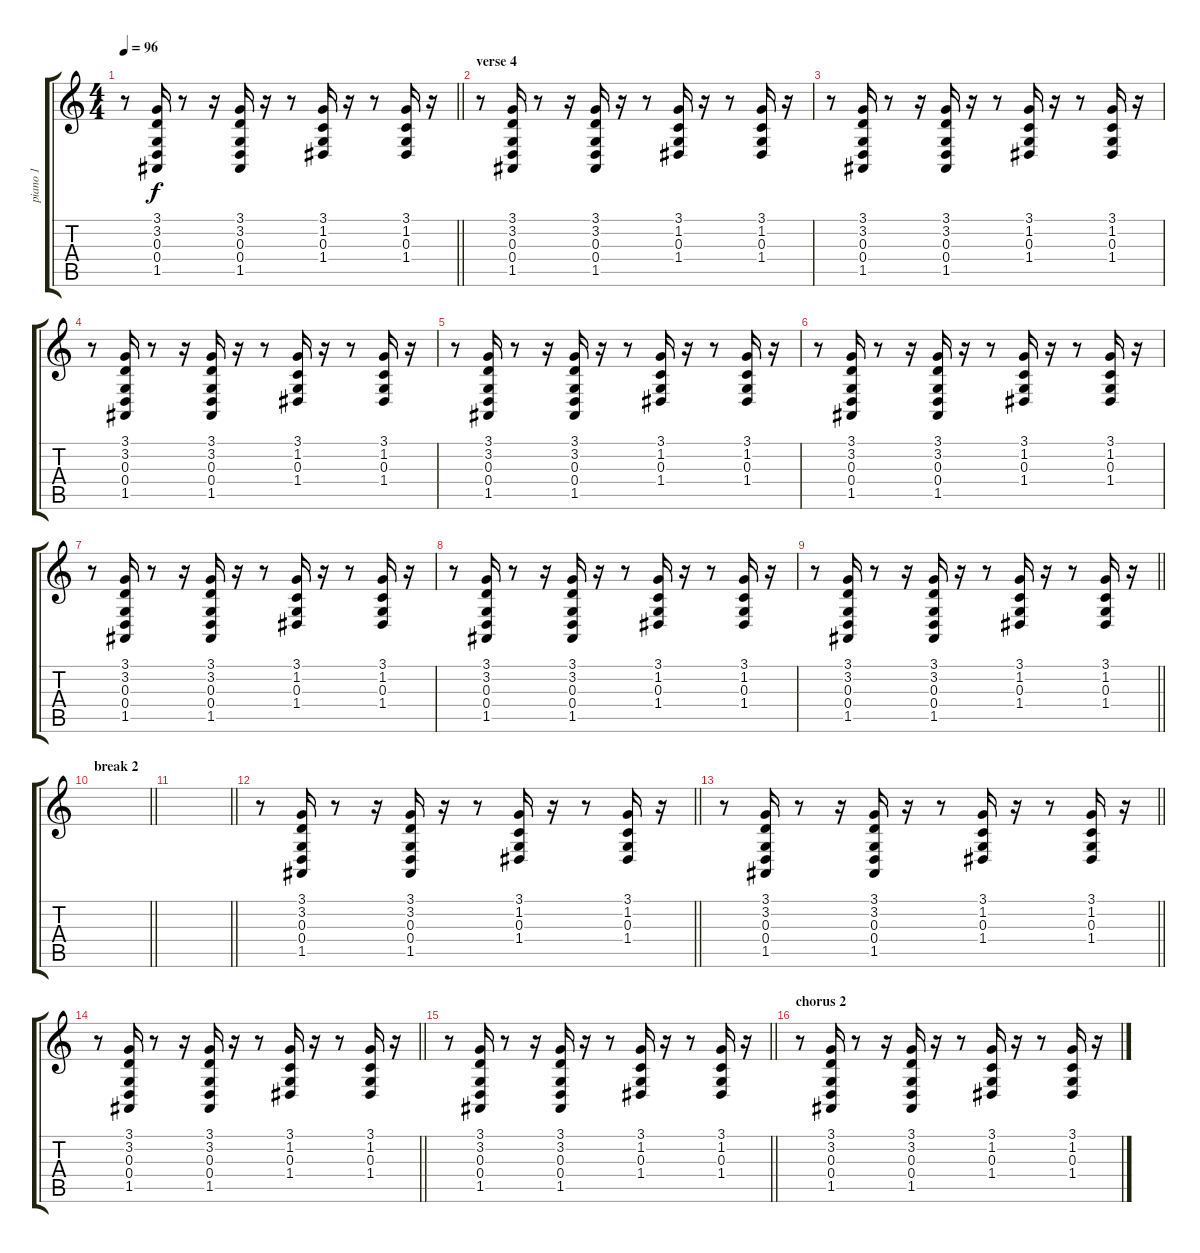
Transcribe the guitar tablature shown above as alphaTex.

\track ("piano 1" "piano 1") {instrument acousticgrandpiano}
\staff {score tabs}
\tuning (E4 B3 G3 D3 A2 E2) {hide}
\ts (4 4)
\tempo 96
\clef g2
\barLineRight lightlight
\ks c
r.8{dy f} (3.1 3.2 0.3 0.4 1.5).16 r.8 r.16 (3.1 3.2 0.3 0.4 1.5).16 r.16 r.8 (3.1 1.2 0.3 1.4).16 r.16 r.8 (3.1 1.2 0.3 1.4).16 r.16 |
\section ("" "verse 4")
r.8 (3.1 3.2 0.3 0.4 1.5).16 r.8 r.16 (3.1 3.2 0.3 0.4 1.5).16 r.16 r.8 (3.1 1.2 0.3 1.4).16 r.16 r.8 (3.1 1.2 0.3 1.4).16 r.16 |
r.8 (3.1 3.2 0.3 0.4 1.5).16 r.8 r.16 (3.1 3.2 0.3 0.4 1.5).16 r.16 r.8 (3.1 1.2 0.3 1.4).16 r.16 r.8 (3.1 1.2 0.3 1.4).16 r.16 |
r.8 (3.1 3.2 0.3 0.4 1.5).16 r.8 r.16 (3.1 3.2 0.3 0.4 1.5).16 r.16 r.8 (3.1 1.2 0.3 1.4).16 r.16 r.8 (3.1 1.2 0.3 1.4).16 r.16 |
r.8 (3.1 3.2 0.3 0.4 1.5).16 r.8 r.16 (3.1 3.2 0.3 0.4 1.5).16 r.16 r.8 (3.1 1.2 0.3 1.4).16 r.16 r.8 (3.1 1.2 0.3 1.4).16 r.16 |
r.8 (3.1 3.2 0.3 0.4 1.5).16 r.8 r.16 (3.1 3.2 0.3 0.4 1.5).16 r.16 r.8 (3.1 1.2 0.3 1.4).16 r.16 r.8 (3.1 1.2 0.3 1.4).16 r.16 |
r.8 (3.1 3.2 0.3 0.4 1.5).16 r.8 r.16 (3.1 3.2 0.3 0.4 1.5).16 r.16 r.8 (3.1 1.2 0.3 1.4).16 r.16 r.8 (3.1 1.2 0.3 1.4).16 r.16 |
r.8 (3.1 3.2 0.3 0.4 1.5).16 r.8 r.16 (3.1 3.2 0.3 0.4 1.5).16 r.16 r.8 (3.1 1.2 0.3 1.4).16 r.16 r.8 (3.1 1.2 0.3 1.4).16 r.16 |
\barLineRight lightlight
r.8 (3.1 3.2 0.3 0.4 1.5).16 r.8 r.16 (3.1 3.2 0.3 0.4 1.5).16 r.16 r.8 (3.1 1.2 0.3 1.4).16 r.16 r.8 (3.1 1.2 0.3 1.4).16 r.16 |
\section ("" "break 2")
\barLineRight lightlight
|
\barLineRight lightlight
|
\barLineRight lightlight
r.8 (3.1 3.2 0.3 0.4 1.5).16 r.8 r.16 (3.1 3.2 0.3 0.4 1.5).16 r.16 r.8 (3.1 1.2 0.3 1.4).16 r.16 r.8 (3.1 1.2 0.3 1.4).16 r.16 |
\barLineRight lightlight
r.8 (3.1 3.2 0.3 0.4 1.5).16 r.8 r.16 (3.1 3.2 0.3 0.4 1.5).16 r.16 r.8 (3.1 1.2 0.3 1.4).16 r.16 r.8 (3.1 1.2 0.3 1.4).16 r.16 |
\barLineRight lightlight
r.8 (3.1 3.2 0.3 0.4 1.5).16 r.8 r.16 (3.1 3.2 0.3 0.4 1.5).16 r.16 r.8 (3.1 1.2 0.3 1.4).16 r.16 r.8 (3.1 1.2 0.3 1.4).16 r.16 |
\barLineRight lightlight
r.8 (3.1 3.2 0.3 0.4 1.5).16 r.8 r.16 (3.1 3.2 0.3 0.4 1.5).16 r.16 r.8 (3.1 1.2 0.3 1.4).16 r.16 r.8 (3.1 1.2 0.3 1.4).16 r.16 |
\section ("" "chorus 2")
r.8 (3.1 3.2 0.3 0.4 1.5).16 r.8 r.16 (3.1 3.2 0.3 0.4 1.5).16 r.16 r.8 (3.1 1.2 0.3 1.4).16 r.16 r.8 (3.1 1.2 0.3 1.4).16 r.16
